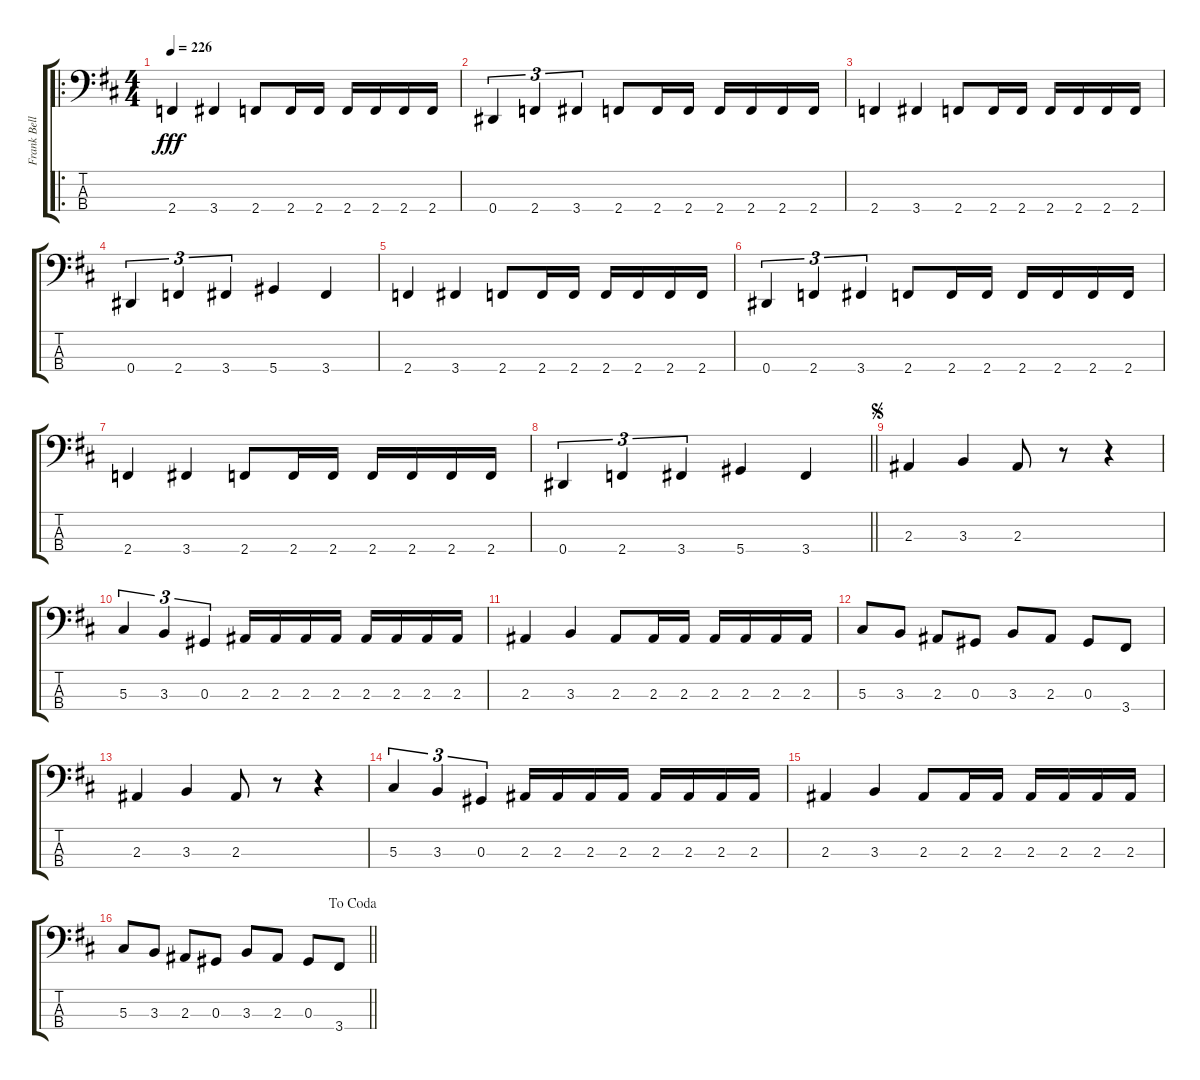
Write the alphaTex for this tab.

\track ("Frank Bello" "Frank Bell") {instrument electricbasspick}
\staff {score tabs}
\tuning (Gb2 Db2 Ab1 Eb1) {hide}
\ro
\ts (4 4)
\tempo 226
\clef f4
\ks d
2.4.4{dy fff} 3.4.4 2.4.8 2.4.16 2.4.16 2.4.16 2.4.16 2.4.16 2.4.16 |
0.4.4{tu (3 2)} 2.4.4{tu (3 2)} 3.4.4{tu (3 2)} 2.4.8 2.4.16 2.4.16 2.4.16 2.4.16 2.4.16 2.4.16 |
2.4.4 3.4.4 2.4.8 2.4.16 2.4.16 2.4.16 2.4.16 2.4.16 2.4.16 |
0.4.4{tu (3 2)} 2.4.4{tu (3 2)} 3.4.4{tu (3 2)} 5.4.4 3.4.4 |
2.4.4 3.4.4 2.4.8 2.4.16 2.4.16 2.4.16 2.4.16 2.4.16 2.4.16 |
0.4.4{tu (3 2)} 2.4.4{tu (3 2)} 3.4.4{tu (3 2)} 2.4.8 2.4.16 2.4.16 2.4.16 2.4.16 2.4.16 2.4.16 |
2.4.4 3.4.4 2.4.8 2.4.16 2.4.16 2.4.16 2.4.16 2.4.16 2.4.16 |
\barLineRight lightlight
0.4.4{tu (3 2)} 2.4.4{tu (3 2)} 3.4.4{tu (3 2)} 5.4.4 3.4.4 |
\jump segno
2.3.4 3.3.4 2.3.8 r.8 r.4 |
5.3.4{tu (3 2)} 3.3.4{tu (3 2)} 0.3.4{tu (3 2)} 2.3.16 2.3.16 2.3.16 2.3.16 2.3.16 2.3.16 2.3.16 2.3.16 |
2.3.4 3.3.4 2.3.8 2.3.16 2.3.16 2.3.16 2.3.16 2.3.16 2.3.16 |
5.3.8 3.3.8 2.3.8 0.3.8 3.3.8 2.3.8 0.3.8 3.4.8 |
2.3.4 3.3.4 2.3.8 r.8 r.4 |
5.3.4{tu (3 2)} 3.3.4{tu (3 2)} 0.3.4{tu (3 2)} 2.3.16 2.3.16 2.3.16 2.3.16 2.3.16 2.3.16 2.3.16 2.3.16 |
2.3.4 3.3.4 2.3.8 2.3.16 2.3.16 2.3.16 2.3.16 2.3.16 2.3.16 |
\jump dacoda
\barLineRight lightlight
5.3.8 3.3.8 2.3.8 0.3.8 3.3.8 2.3.8 0.3.8 3.4.8
